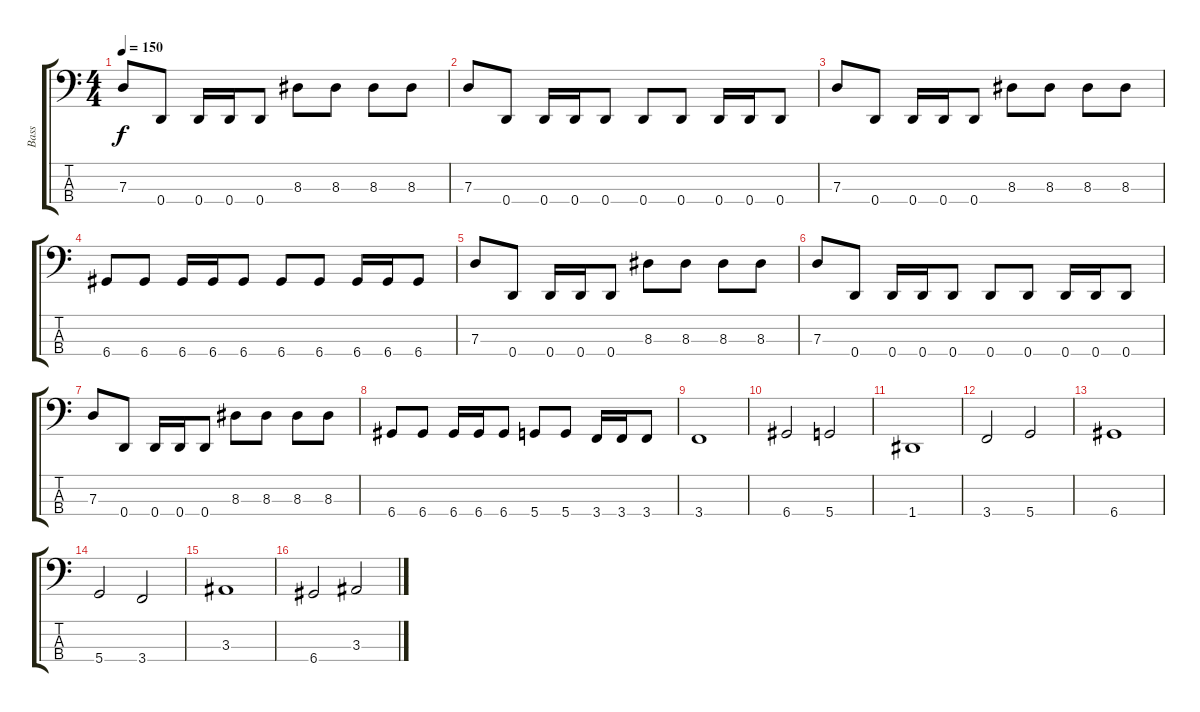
\track ("Bass" "Bass") {instrument electricbassfinger}
\staff {score tabs}
\tuning (F2 C2 G1 D1) {hide}
\ts (4 4)
\tempo 150
\clef f4
\ks c
7.3.8{dy f} 0.4.8 0.4.16 0.4.16 0.4.8 8.3.8 8.3.8 8.3.8 8.3.8 |
7.3.8 0.4.8 0.4.16 0.4.16 0.4.8 0.4.8 0.4.8 0.4.16 0.4.16 0.4.8 |
7.3.8 0.4.8 0.4.16 0.4.16 0.4.8 8.3.8 8.3.8 8.3.8 8.3.8 |
6.4.8 6.4.8 6.4.16 6.4.16 6.4.8 6.4.8 6.4.8 6.4.16 6.4.16 6.4.8 |
7.3.8 0.4.8 0.4.16 0.4.16 0.4.8 8.3.8 8.3.8 8.3.8 8.3.8 |
7.3.8 0.4.8 0.4.16 0.4.16 0.4.8 0.4.8 0.4.8 0.4.16 0.4.16 0.4.8 |
7.3.8 0.4.8 0.4.16 0.4.16 0.4.8 8.3.8 8.3.8 8.3.8 8.3.8 |
6.4.8 6.4.8 6.4.16 6.4.16 6.4.8 5.4.8 5.4.8 3.4.16 3.4.16 3.4.8 |
3.4.1 |
6.4.2 5.4.2 |
1.4.1 |
3.4.2 5.4.2 |
6.4.1 |
5.4.2 3.4.2 |
3.3.1 |
6.4.2 3.3.2
